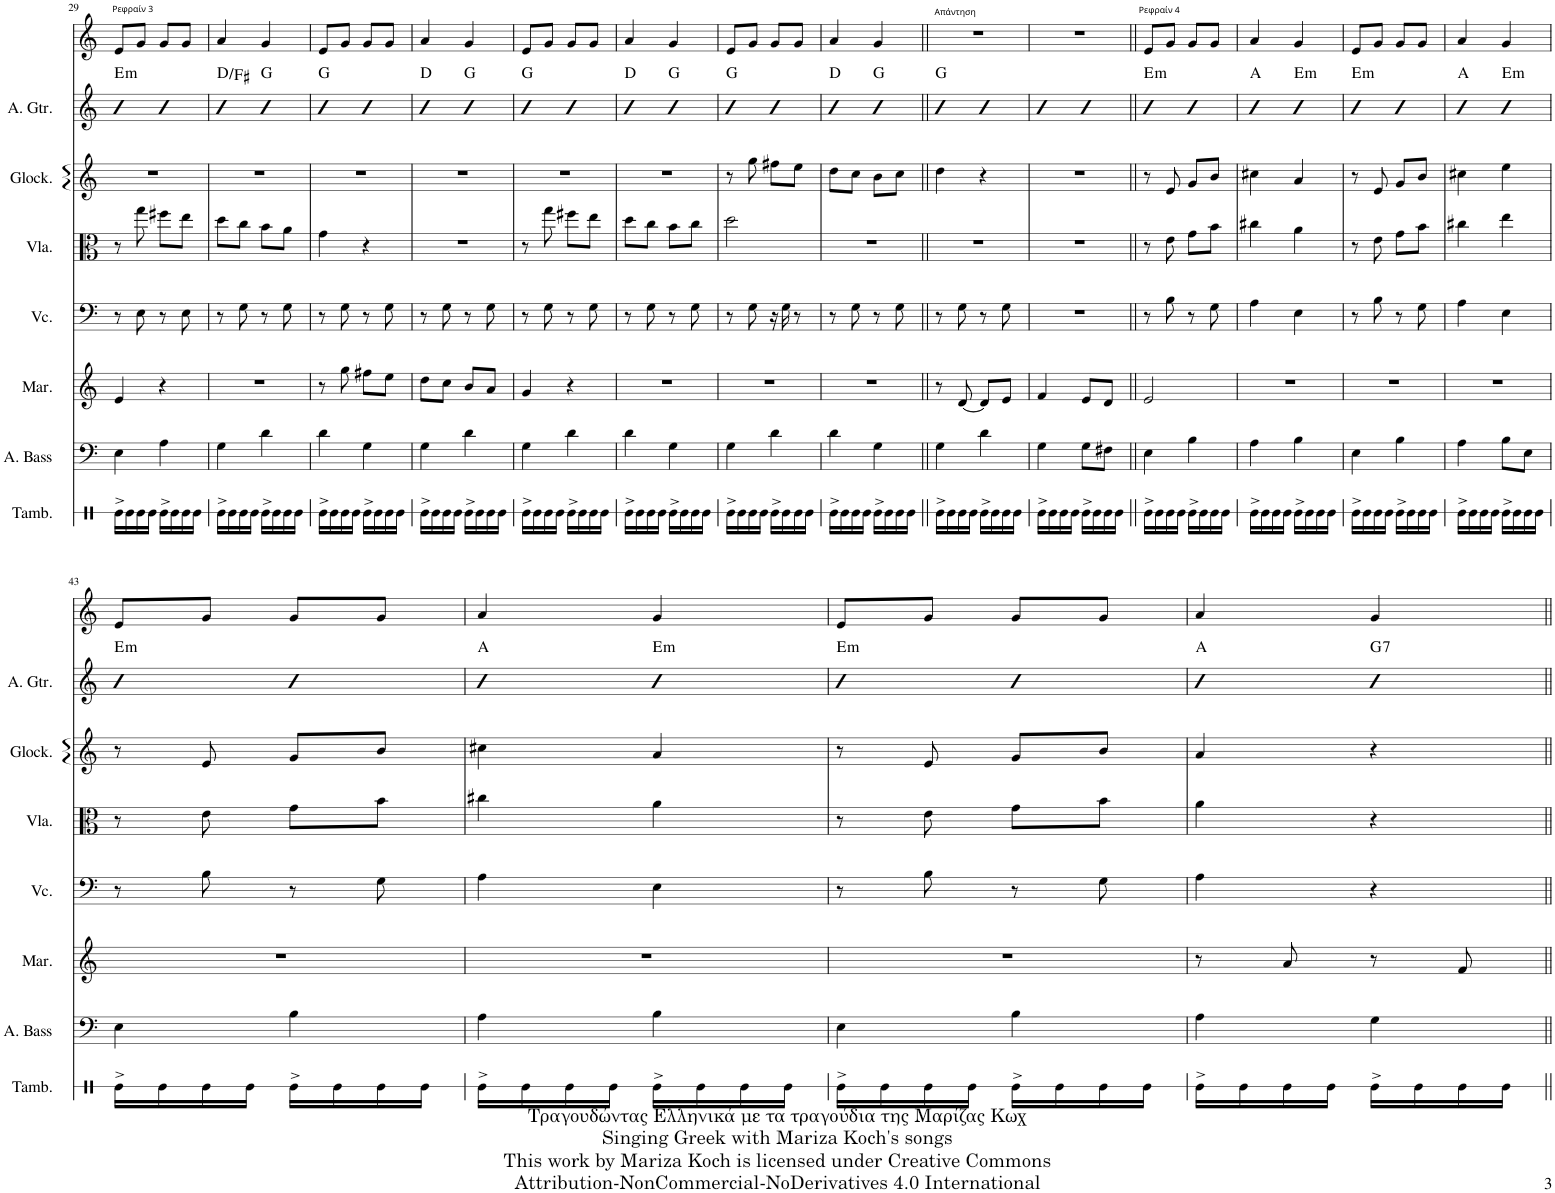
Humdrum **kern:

**kern	**kern	**kern	**kern	**kern	**kern	**kern	**harte	**kern
*part8	*part7	*part6	*part5	*part4	*part3	*part2	*part2	*part1
*staff8	*staff7	*staff6	*staff5	*staff4	*staff3	*staff2	*	*staff1
*I"Tambourine	*I"Acoustic Bass	*I"Marimba	*I"Violoncello	*I"Viola	*I"Glockenspiel	*I"Acoustic Guitar	*	*I"Voice
*I'Tamb.	*I'A. Bass	*I'Mar.	*I'Vc.	*I'Vla.	*I'Glock.	*I'A. Gtr.	*	*I'V
!!LO:PB:g=z
*clefX	*clefF4	*clefG2	*clefF4	*clefC3	*clefG2	*clefG2	*	*clefG2
*	*Trd7c12	*	*	*	*Trd-14c-24	*Trd7c12	*	*
*k[]	*k[]	*k[]	*k[]	*k[]	*k[]	*k[]	*	*k[]
*M2/4	*M2/4	*M2/4	*M2/4	*M2/4	*M2/4	*M2/4	*	*M2/4
=29	=29	=29	=29	=29	=29	=29	=29	=29
!	!	!	!	!	!	!	!LO:H:kt=m	!LO:TX:a:t=Ρεφραίν 3
16Re\LL	4E\	4e/	8r	8r	2r	4b	E:min	8e/L
16Re\	.	.	.	.	.	.	.	.
16Re\	.	.	8E\	8gg\	.	.	.	8g/J
16Re\JJ	.	.	.	.	.	.	.	.
16Re\LL	4A\	4r	8r	8ff#X\L	.	4b	.	8g/L
16Re\	.	.	.	.	.	.	.	.
16Re\	.	.	8E\	8ee\J	.	.	.	8g/J
16Re\JJ	.	.	.	.	.	.	.	.
=30	=30	=30	=30	=30	=30	=30	=30	=30
16Re\LL	4G\	2r	8r	8dd\L	2r	4b	D:maj/3	4a/
16Re\	.	.	.	.	.	.	.	.
16Re\	.	.	8G\	8cc\J	.	.	.	.
16Re\JJ	.	.	.	.	.	.	.	.
16Re\LL	4d\	.	8r	8b\L	.	4b	G:maj	4g/
16Re\	.	.	.	.	.	.	.	.
16Re\	.	.	8G\	8a\J	.	.	.	.
16Re\JJ	.	.	.	.	.	.	.	.
=31	=31	=31	=31	=31	=31	=31	=31	=31
16Re\LL	4d\	8r	8r	4g\	2r	4b	G:maj	8e/L
16Re\	.	.	.	.	.	.	.	.
16Re\	.	8gg\	8G\	.	.	.	.	8g/J
16Re\JJ	.	.	.	.	.	.	.	.
16Re\LL	4G\	8ff#X\L	8r	4r	.	4b	.	8g/L
16Re\	.	.	.	.	.	.	.	.
16Re\	.	8ee\J	8G\	.	.	.	.	8g/J
16Re\JJ	.	.	.	.	.	.	.	.
=32	=32	=32	=32	=32	=32	=32	=32	=32
16Re\LL	4G\	8dd\L	8r	2r	2r	4b	D:maj	4a/
16Re\	.	.	.	.	.	.	.	.
16Re\	.	8cc\J	8G\	.	.	.	.	.
16Re\JJ	.	.	.	.	.	.	.	.
16Re\LL	4d\	8b/L	8r	.	.	4b	G:maj	4g/
16Re\	.	.	.	.	.	.	.	.
16Re\	.	8a/J	8G\	.	.	.	.	.
16Re\JJ	.	.	.	.	.	.	.	.
=33	=33	=33	=33	=33	=33	=33	=33	=33
16Re\LL	4G\	4g/	8r	8r	2r	4b	G:maj	8e/L
16Re\	.	.	.	.	.	.	.	.
16Re\	.	.	8G\	8gg\	.	.	.	8g/J
16Re\JJ	.	.	.	.	.	.	.	.
16Re\LL	4d\	4r	8r	8ff#X\L	.	4b	.	8g/L
16Re\	.	.	.	.	.	.	.	.
16Re\	.	.	8G\	8ee\J	.	.	.	8g/J
16Re\JJ	.	.	.	.	.	.	.	.
=34	=34	=34	=34	=34	=34	=34	=34	=34
16Re\LL	4d\	2r	8r	8dd\L	2r	4b	D:maj	4a/
16Re\	.	.	.	.	.	.	.	.
16Re\	.	.	8G\	8cc\J	.	.	.	.
16Re\JJ	.	.	.	.	.	.	.	.
16Re\LL	4G\	.	8r	8b\L	.	4b	G:maj	4g/
16Re\	.	.	.	.	.	.	.	.
16Re\	.	.	8G\	8cc\J	.	.	.	.
16Re\JJ	.	.	.	.	.	.	.	.
=35	=35	=35	=35	=35	=35	=35	=35	=35
16Re\LL	4G\	2r	8r	2dd\	8r	4b	G:maj	8e/L
16Re\	.	.	.	.	.	.	.	.
16Re\	.	.	8G\	.	8gg\	.	.	8g/J
16Re\JJ	.	.	.	.	.	.	.	.
16Re\LL	4d\	.	16r	.	8ff#X\L	4b	.	8g/L
16Re\	.	.	16G\	.	.	.	.	.
16Re\	.	.	8r	.	8ee\J	.	.	8g/J
16Re\JJ	.	.	.	.	.	.	.	.
=36	=36	=36	=36	=36	=36	=36	=36	=36
16Re\LL	4d\	2r	8r	2r	8dd\L	4b	D:maj	4a/
16Re\	.	.	.	.	.	.	.	.
16Re\	.	.	8G\	.	8cc\J	.	.	.
16Re\JJ	.	.	.	.	.	.	.	.
16Re\LL	4G\	.	8r	.	8b\L	4b	G:maj	4g/
16Re\	.	.	.	.	.	.	.	.
16Re\	.	.	8G\	.	8cc\J	.	.	.
16Re\JJ	.	.	.	.	.	.	.	.
=37||	=37||	=37||	=37||	=37||	=37||	=37||	=37||	=37||
!	!	!	!	!	!	!	!	!LO:TX:a:t=Απάντηση
16Re\LL	4G\	8r	8r	2r	4dd\	4b	G:maj	2r
16Re\	.	.	.	.	.	.	.	.
16Re\	.	[8d/	8G\	.	.	.	.	.
16Re\JJ	.	.	.	.	.	.	.	.
16Re\LL	4d\	8d/L]	8r	.	4r	4b	.	.
16Re\	.	.	.	.	.	.	.	.
16Re\	.	8e/J	8G\	.	.	.	.	.
16Re\JJ	.	.	.	.	.	.	.	.
=38	=38	=38	=38	=38	=38	=38	=38	=38
16Re\LL	4G\	4f/	2r	2r	2r	4b	.	2r
16Re\	.	.	.	.	.	.	.	.
16Re\	.	.	.	.	.	.	.	.
16Re\JJ	.	.	.	.	.	.	.	.
16Re\LL	8G\L	8e/L	.	.	.	4b	.	.
16Re\	.	.	.	.	.	.	.	.
16Re\	8F#X\J	8d/J	.	.	.	.	.	.
16Re\JJ	.	.	.	.	.	.	.	.
=39||	=39||	=39||	=39||	=39||	=39||	=39||	=39||	=39||
!	!	!	!	!	!	!	!LO:H:kt=m	!LO:TX:a:t=Ρεφραίν 4
16Re\LL	4E\	2e/	8r	8r	8r	4b	E:min	8e/L
16Re\	.	.	.	.	.	.	.	.
16Re\	.	.	8B\	8e\	8e/	.	.	8g/J
16Re\JJ	.	.	.	.	.	.	.	.
16Re\LL	4B\	.	8r	8g\L	8g/L	4b	.	8g/L
16Re\	.	.	.	.	.	.	.	.
16Re\	.	.	8G\	8b\J	8b/J	.	.	8g/J
16Re\JJ	.	.	.	.	.	.	.	.
=40	=40	=40	=40	=40	=40	=40	=40	=40
16Re\LL	4A\	2r	4A\	4cc#X\	4cc#X\	4b	A:maj	4a/
16Re\	.	.	.	.	.	.	.	.
16Re\	.	.	.	.	.	.	.	.
16Re\JJ	.	.	.	.	.	.	.	.
!	!	!	!	!	!	!	!LO:H:kt=m	!
16Re\LL	4B\	.	4E\	4a\	4a/	4b	E:min	4g/
16Re\	.	.	.	.	.	.	.	.
16Re\	.	.	.	.	.	.	.	.
16Re\JJ	.	.	.	.	.	.	.	.
=41	=41	=41	=41	=41	=41	=41	=41	=41
!	!	!	!	!	!	!	!LO:H:kt=m	!
16Re\LL	4E\	2r	8r	8r	8r	4b	E:min	8e/L
16Re\	.	.	.	.	.	.	.	.
16Re\	.	.	8B\	8e\	8e/	.	.	8g/J
16Re\JJ	.	.	.	.	.	.	.	.
16Re\LL	4B\	.	8r	8g\L	8g/L	4b	.	8g/L
16Re\	.	.	.	.	.	.	.	.
16Re\	.	.	8G\	8b\J	8b/J	.	.	8g/J
16Re\JJ	.	.	.	.	.	.	.	.
=42	=42	=42	=42	=42	=42	=42	=42	=42
16Re\LL	4A\	2r	4A\	4cc#X\	4cc#X\	4b	A:maj	4a/
16Re\	.	.	.	.	.	.	.	.
16Re\	.	.	.	.	.	.	.	.
16Re\JJ	.	.	.	.	.	.	.	.
!	!	!	!	!	!	!	!LO:H:kt=m	!
16Re\LL	8B\L	.	4E\	4ee\	4ee\	4b	E:min	4g/
16Re\	.	.	.	.	.	.	.	.
16Re\	8E\J	.	.	.	.	.	.	.
16Re\JJ	.	.	.	.	.	.	.	.
!!LO:LB:g=z
=43	=43	=43	=43	=43	=43	=43	=43	=43
!	!	!	!	!	!	!	!LO:H:kt=m	!
16Re\LL	4E\	2r	8r	8r	8r	4b	E:min	8e/L
16Re\	.	.	.	.	.	.	.	.
16Re\	.	.	8B\	8e\	8e/	.	.	8g/J
16Re\JJ	.	.	.	.	.	.	.	.
16Re\LL	4B\	.	8r	8g\L	8g/L	4b	.	8g/L
16Re\	.	.	.	.	.	.	.	.
16Re\	.	.	8G\	8b\J	8b/J	.	.	8g/J
16Re\JJ	.	.	.	.	.	.	.	.
=44	=44	=44	=44	=44	=44	=44	=44	=44
16Re\LL	4A\	2r	4A\	4cc#X\	4cc#X\	4b	A:maj	4a/
16Re\	.	.	.	.	.	.	.	.
16Re\	.	.	.	.	.	.	.	.
16Re\JJ	.	.	.	.	.	.	.	.
!	!	!	!	!	!	!	!LO:H:kt=m	!
16Re\LL	4B\	.	4E\	4a\	4a/	4b	E:min	4g/
16Re\	.	.	.	.	.	.	.	.
16Re\	.	.	.	.	.	.	.	.
16Re\JJ	.	.	.	.	.	.	.	.
=45	=45	=45	=45	=45	=45	=45	=45	=45
!	!	!	!	!	!	!	!LO:H:kt=m	!
16Re\LL	4E\	2r	8r	8r	8r	4b	E:min	8e/L
16Re\	.	.	.	.	.	.	.	.
16Re\	.	.	8B\	8e\	8e/	.	.	8g/J
16Re\JJ	.	.	.	.	.	.	.	.
16Re\LL	4B\	.	8r	8g\L	8g/L	4b	.	8g/L
16Re\	.	.	.	.	.	.	.	.
16Re\	.	.	8G\	8b\J	8b/J	.	.	8g/J
16Re\JJ	.	.	.	.	.	.	.	.
=46	=46	=46	=46	=46	=46	=46	=46	=46
16Re\LL	4A\	8r	4A\	4a\	4a/	4b	A:maj	4a/
16Re\	.	.	.	.	.	.	.	.
16Re\	.	8a/	.	.	.	.	.	.
16Re\JJ	.	.	.	.	.	.	.	.
!	!	!	!	!	!	!	!LO:H:kt=7	!
16Re\LL	4G\	8r	4r	4r	4r	4b	G:7	4g/
16Re\	.	.	.	.	.	.	.	.
16Re\	.	8f/	.	.	.	.	.	.
16Re\JJ	.	.	.	.	.	.	.	.
=||	=||	=||	=||	=||	=||	=||	=||	=||
*-	*-	*-	*-	*-	*-	*-	*-	*-
